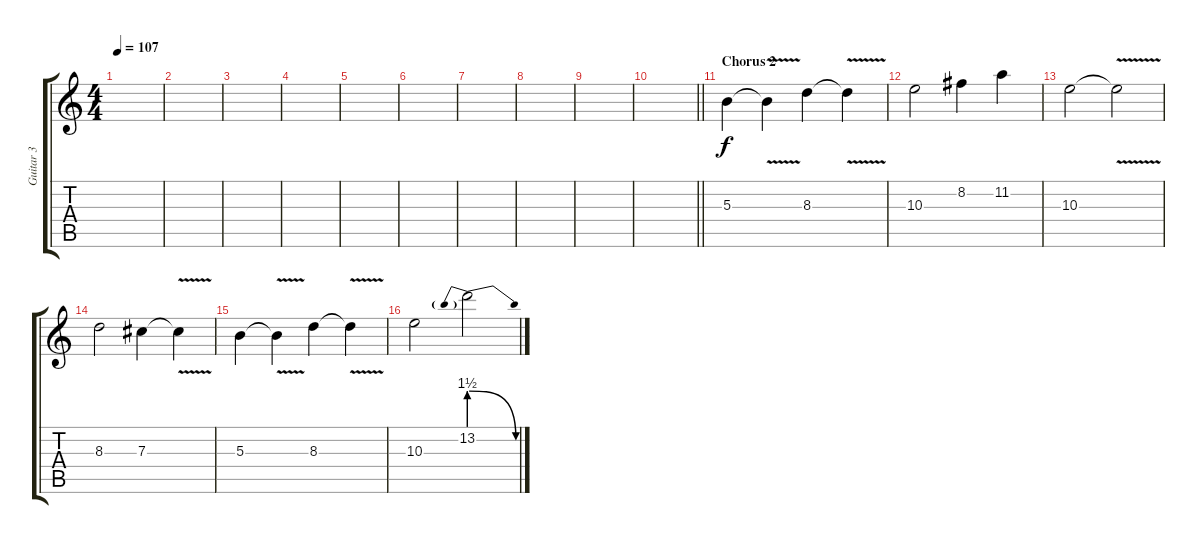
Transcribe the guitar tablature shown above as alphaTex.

\track ("Guitar 3" "Guitar 3") {instrument overdrivenguitar}
\staff {score tabs}
\tuning (Eb4 Bb3 Gb3 Db3 Ab2 Eb2) {hide}
\ts (4 4)
\tempo 107
\clef g2
\ks c
|
|
|
|
|
|
|
|
|
\barLineRight lightlight
|
\section ("" "Chorus 2")
5.3.4{volume 12 balance 1} 5.3{v t}.4 8.3.4 8.3{v t}.4 |
10.3.2 8.2.4 11.2.4 |
10.3.2 10.3{v t}.2 |
8.3.2 7.3.4 7.3{v t}.4 |
5.3.4 5.3{v t}.4 8.3.4 8.3{v t}.4 |
10.3.2 13.2{be (prebendrelease 0 6 60 0)}.2
